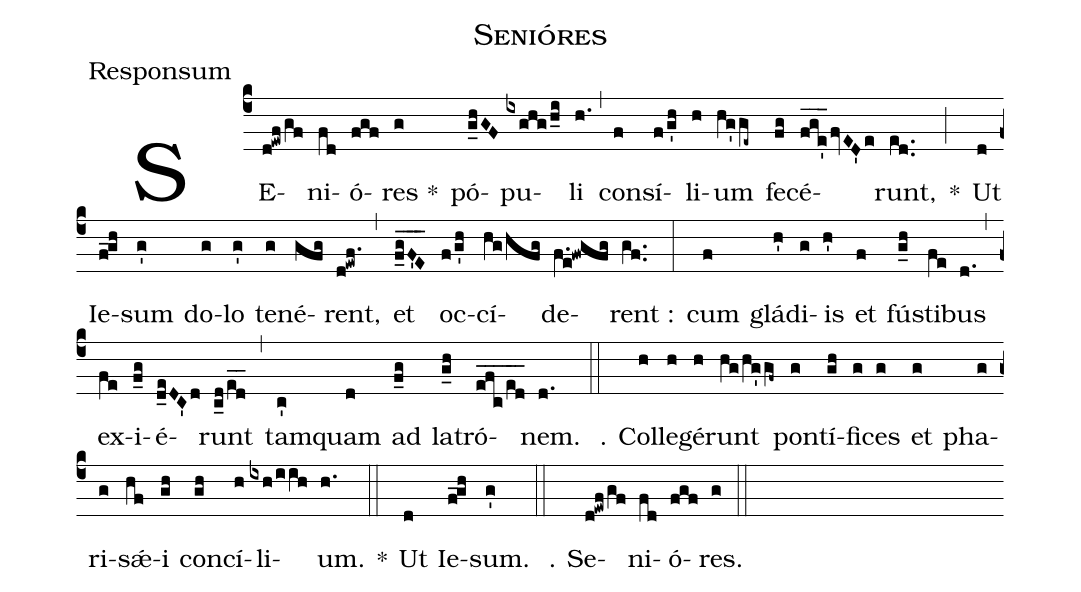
name:Senióres;
office-part:Responsum;
%%
(c4) SE(d!ewf/gf)ni(fd)ó(fgf)res *(g) pó(g_hGF)pu(ixghg/h_i)li(h.) (,) con(f)sí(f/g'h)li(h)um(hg'ge~) fe(fg)cé(fge'___fvED'e)runt,(ed..) *(;) Ut(d) Ie(f_!gh)sum(g') do(g)lo(g') te(g)né(gfg)rent,(d!ewf.) (,) et(f_g_F'_E_) oc(f/g'h)cí(hg/hfg)de(f.e!fwgfg)rent :(gf..) (:)
cum(f) glá(h')di(g)is(h') et(f) fú(g_h)sti(fe)bus(d.) (,) ex(fe)i(f_g)é(d_eDC'd)runt(c_d/ed__) (,) tam(c')quam(d) ad(f_g) la(g_h)tró(efc___/ed__)nem.(d.) (::)

℣. Col(h)le(h)gé(h)runt(hg/hg'gf~) pon(g)tí(gh)fi(g)ces(g) et(g) pha(g)ri(g)s<sp>'ae</sp>(hf)i(gh) con(gh)cí(h)li(ixh/iih)um.(h.) *(::)

Ut(d) Ie(f_!gh)sum.(g') (::) ℟. Se(d!ewf/gf)ni(fd)ó(fgf)res.(g) (::)
